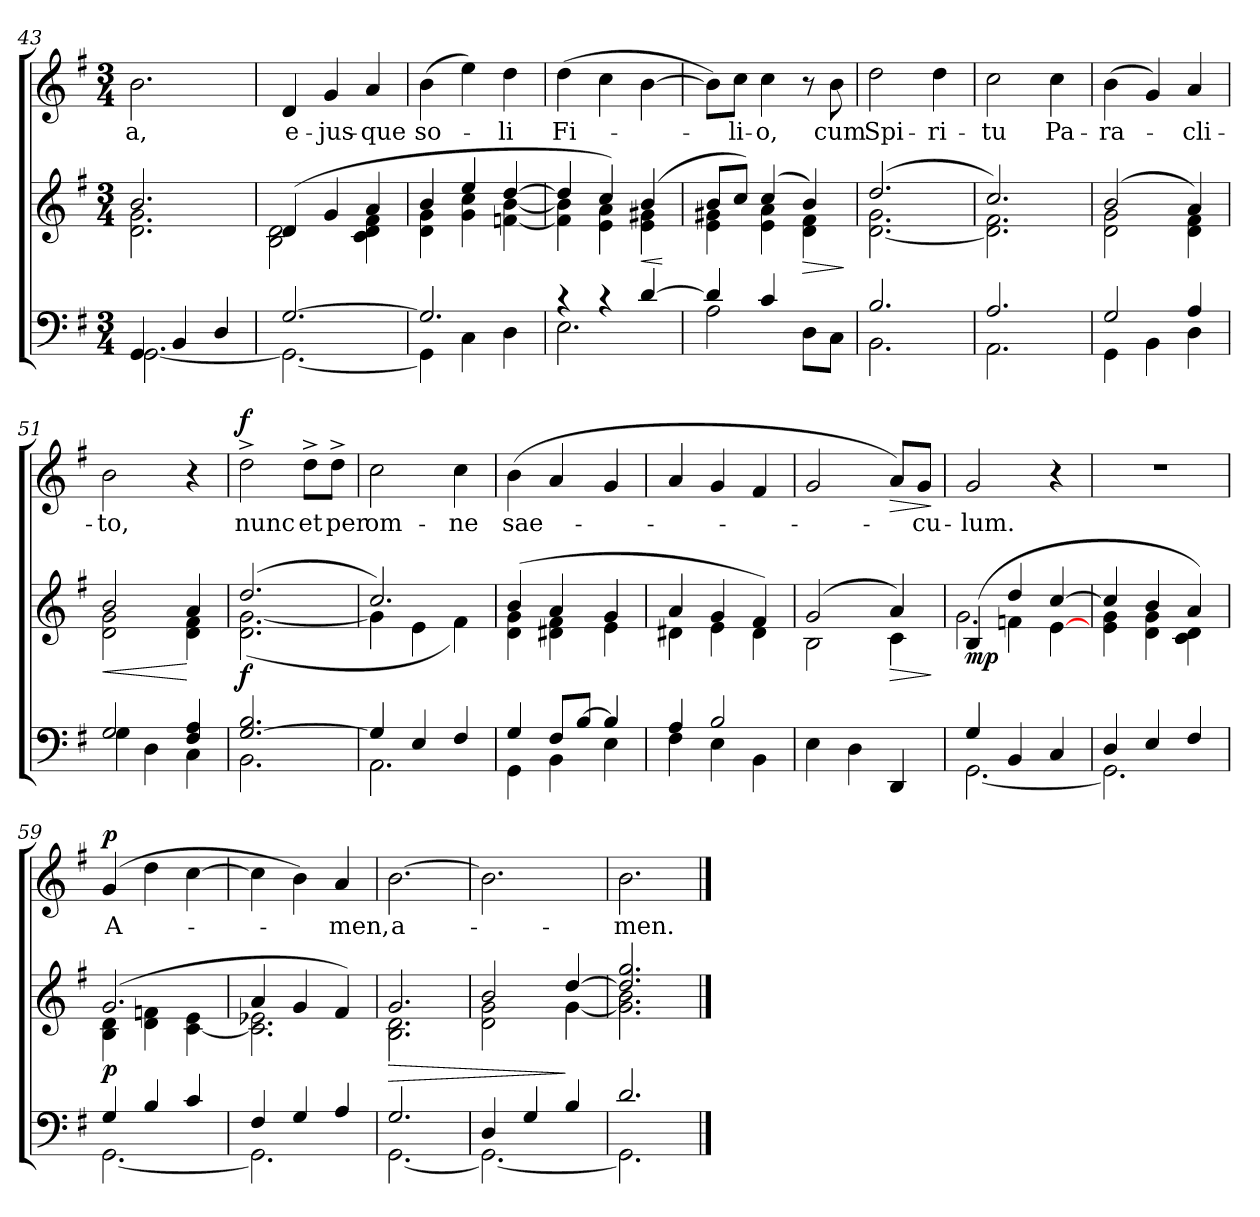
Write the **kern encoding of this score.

**kern	**kern	**dynam	**kern	**text	**dynam
*part2	*part2	*part2	*part1	*part1	*part1
*staff3	*staff2	*staff2/3	*staff1	*staff1	*staff1
*clefF4	*clefG2	*	*clefG2	*	*
*k[f#]	*k[f#]	*	*k[f#]	*	*
*G:	*G:	*	*G:	*	*
*M3/4	*M3/4	*	*M3/4	*	*
=43	=43	=43	=43	=43	=43
*^	*^	*	*	*	*
!	!	!	!	!	!	!LO:LY:b	!
4GG/	[<2.GG\	2.b/	2.d\ 2.g\	.	2.b\	-a,	.
4BB/	.	.	.	.	.	.	.
4D/	.	.	.	.	.	.	.
=44	=44	=44	=44	=44	=44	=44	=44
!	!	!	!	!	!	!LO:LY:b	!
[>2.G/	2.GG\_	(4d/	2B\ 2d\	.	4d/	e-	.
!	!	!	!	!	!	!LO:LY:b	!
.	.	4g/	.	.	4g/	-jus-	.
!	!	!	!	!	!	!LO:LY:b	!
.	.	4a/	4c\ 4d\ 4f#\	.	4a/	-que	.
=45	=45	=45	=45	=45	=45	=45	=45
!	!	!	!	!	!	!LO:LY:b	!
2.G/]	4GG\]	4b/	4d\ 4g\	.	(>4b\	so-	.
.	4C\	4ee/	4g\ 4cc\	.	4ee\)	.	.
!	!	!	!	!	!	!LO:LY:b	!
.	4D\	[>4dd/	[<4fn\ [<4b\	.	4dd\	-li	.
!!LO:PB:g=z
=46	=46	=46	=46	=46	=46	=46	=46
!	!	!	!	!	!	!LO:LY:b	!
4rc	2.E\	4dd/]	4f\] 4b\]	.	(>4dd\	Fi-	.
4rc	.	4cc/)	4e\ 4a\	.	4cc\	.	.
!	!	!	!	!LO:HP:b	!	!	!
[>4d/	.	(4b/	4e\ 4g#X\	<	[4b\	.	.
*v	*v	*	*	*	*	*	*
*	*v	*v	*	*	*	*
.	.	[	.	.	.
=47	=47	=47	=47	=47	=47
*^	*^	*	*	*	*
4d/]	2A\	8b/L	4e\ 4g#X\	.	8b\L])	.	.
!	!	!	!	!	!	!LO:LY:b	!
.	.	8cc/J)	.	.	8cc\J	-li-	.
!	!	!	!	!	!	!LO:LY:b	!
4c/	.	(4cc/	4e\ 4a\	.	4cc\	-o,	.
!	!	!	!	!LO:HP:b	!	!	!
4ryy	8D\L	4b/)	4d\ 4f#\	>	8r	.	.
!	!	!	!	!	!	!LO:LY:b	!
.	8C\J	.	.	.	8b\	cum	.
*v	*v	*	*	*	*	*	*
*	*v	*v	*	*	*	*
.	.	]	.	.	.
=48	=48	=48	=48	=48	=48
*^	*^	*	*	*	*
!	!	!	!	!	!	!LO:LY:b	!
2.B/	2.BB\	(2.dd/	[<2.d\ 2.g\	.	2dd\	Spi-	.
!	!	!	!	!	!	!LO:LY:b	!
.	.	.	.	.	4dd\	-ri-	.
=49	=49	=49	=49	=49	=49	=49	=49
!	!	!	!	!	!	!LO:LY:b	!
2.A/	2.AA\	2.cc/)	2.d\] 2.f#\	.	2cc\	-tu	.
!	!	!	!	!	!	!LO:LY:b	!
.	.	.	.	.	4cc\	Pa-	.
=50	=50	=50	=50	=50	=50	=50	=50
!	!	!	!	!	!	!LO:LY:b	!
2G/	4GG\	(2b/	2d\ 2g\	.	(>4b\	-ra-	.
.	4BB\	.	.	.	4g/)	.	.
!	!	!	!	!	!	!LO:LY:b	!
4A/	4D\	4a/)	4d\ 4f#\	.	4a/	-cli-	.
=51	=51	=51	=51	=51	=51	=51	=51
!	!	!	!	!LO:HP:b	!	!LO:LY:b	!
2G/	4G\	2b/	2d\ 2g\	<	2b\	-to,	.
.	4D\	.	.	.	.	.	.
4F#/ 4A/	4C\	4a/	4d\ 4f#\	[	4r	.	.
!!LO:LB:g=z
=52	=52	=52	=52	=52	=52	=52	=52
!	!	!	!	!LO:DY:b	!	!LO:LY:b	!LO:DY:a
[>2.G/ 2.B/	2.BB\	(2.dd/	(2.d\ [<2.g\	f	2dd^>\	nunc	f
!	!	!	!	!	!	!LO:LY:b	!
.	.	.	.	.	8dd^>\L	et	.
!	!	!	!	!	!	!LO:LY:b	!
.	.	.	.	.	8dd^>\J	per	.
=53	=53	=53	=53	=53	=53	=53	=53
!	!	!	!	!	!	!LO:LY:b	!
4G/]	2.AA\	2.cc/)	4g\]	.	2cc\	om-	.
4E/	.	.	4e\	.	.	.	.
!	!	!	!	!	!	!LO:LY:b	!
4F#/	.	.	4f#\)	.	4cc\	-ne	.
=54	=54	=54	=54	=54	=54	=54	=54
!	!	!	!	!	!	!LO:LY:b	!
4G/	4GG\	(4b/	4d\ 4g\	.	(>4b\	sae-	.
8F#/L	4BB\	4a/	4d#X\ 4f#\	.	4a/	.	.
[>8B/J	.	.	.	.	.	.	.
4B/]	4E\	4g/	4e\	.	4g/	.	.
=55	=55	=55	=55	=55	=55	=55	=55
4A/	4F#\	4a/	4d#X\	.	4a/	.	.
2B/	4E\	4g/	4e\	.	4g/	.	.
.	4BB\	4f#/)	4d#\	.	4f#/	.	.
*v	*v	*	*	*	*	*	*
=56	=56	=56	=56	=56	=56	=56
4E\	(2g/	2B\	.	2g/	.	.
4D\	.	.	.	.	.	.
!	!	!	!LO:HP:b	!	!	!LO:HP:b
4DD/	4a/)	4c\	>	8a/L)	.	>
!	!	!	!	!	!LO:LY:b	!
.	.	.	.	8g/J	-cu-	.
*	*v	*v	*	*	*	*
.	.	]	.	.	]
=57	=57	=57	=57	=57	=57
*^	*^	*	*	*	*
*	*	*	*^	*	*	*	*
!	!	!	!	!	!LO:DY:b	!	!LO:LY:b	!
4G/	[<2.GG\	(4B/	2.g\	4ryy	mp	2g/	-lum.	.
4BB/	.	4dd/	.	4fn\	.	.	.	.
4C/	.	[>4cc/	.	[<4e\	.	4r	.	.
*	*	*	*v	*v	*	*	*	*
!!LO:LB:g=z
=58	=58	=58	=58	=58	=58	=58	=58
4D/	2.GG\]	4cc/]	4e\ 4g\	.	2.r	.	.
4E/	.	4b/	4d\ 4g\	.	.	.	.
4F#/	.	4a/)	4c\ 4d\	.	.	.	.
=59	=59	=59	=59	=59	=59	=59	=59
!	!	!	!	!LO:DY:b	!	!LO:LY:b	!LO:DY:a
4G/	[<2.GG\	(2.g/	4B\ 4d\	p	(4g/	A-	p
4B/	.	.	4d\ 4fn\	.	4dd\	.	.
4c/	.	.	[<4c\ 4e\	.	[4cc\	.	.
=60	=60	=60	=60	=60	=60	=60	=60
4F#/	2.GG\]	4a/	2.c\] 2.e-X\	.	4cc\]	.	.
4G/	.	4g/	.	.	4b\)	.	.
!	!	!	!	!	!	!LO:LY:b	!
4A/	.	4f#/)	.	.	4a/	-men,	.
=61	=61	=61	=61	=61	=61	=61	=61
!	!	!	!	!LO:HP:b	!	!LO:LY:b	!
2.G/	[<2.GG\	2.g/	2.B\ 2.d\	>	[2.b\	a-	.
=62	=62	=62	=62	=62	=62	=62	=62
4D/	2.GG\_	2b/	2d\ 2g\	.	2.b\]	.	.
4G/	.	.	.	.	.	.	.
4B/	.	[>4dd/	[<4g\	]	.	.	.
=63	=63	=63	=63	=63	=63	=63	=63
!	!	!	!	!	!	!LO:LY:b	!
2.d/	2.GG\]	2.dd/] 2.gg/	2.g\] 2.b\	.	2.b\	-men.	.
*v	*v	*	*	*	*	*	*
*	*v	*v	*	*	*	*
==	==	==	==	==	==
*-	*-	*-	*-	*-	*-
